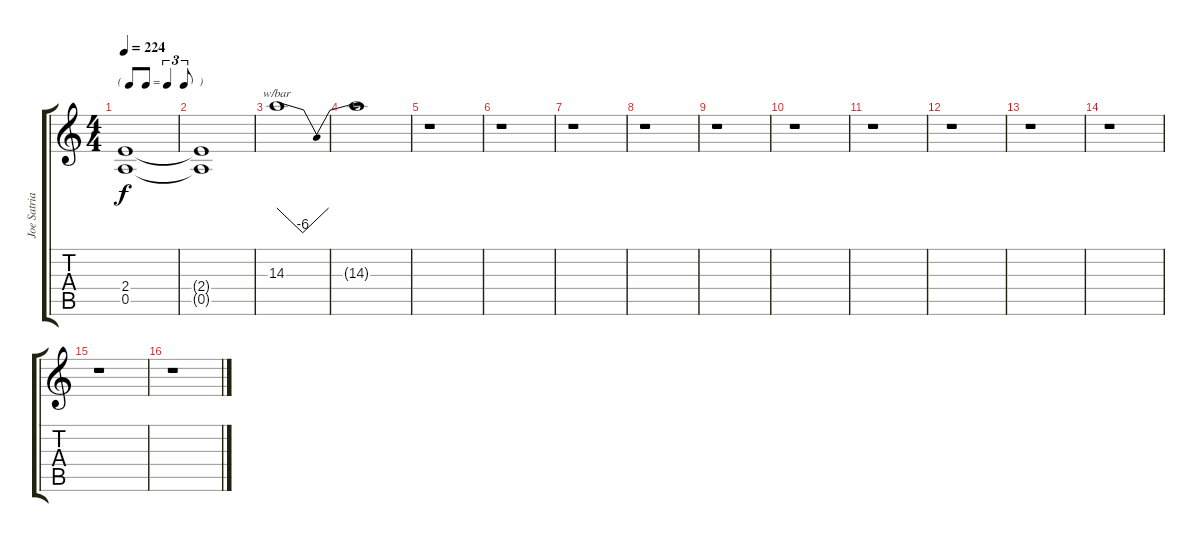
\track ("Joe Satriani Rythmique" "Joe Satria") {instrument distortionguitar}
\staff {score tabs}
\tuning (E4 B3 G3 D3 A2 E2) {hide}
\ts (4 4)
\tf triplet8th
\tempo 224
\clef g2
\ks c
(2.4{t} 0.5{t}).1{dy f} |
(2.4{t} 0.5{t}).1 |
14.3.1{tbe (dip default 0 0 30 -24 60 0)} |
14.3{t}.1 |
r.1 |
r.1 |
r.1 |
r.1 |
r.1 |
r.1 |
r.1 |
r.1 |
r.1 |
r.1 |
r.1 |
r.1
